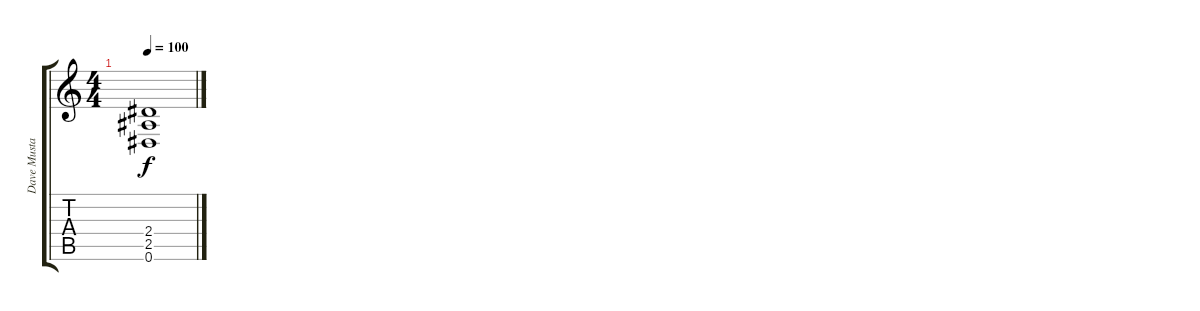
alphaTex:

\track ("Dave Mustaine" "Dave Musta") {instrument distortionguitar}
\staff {score tabs}
\tuning (Eb4 Bb3 Gb3 Db3 Ab2 Eb2) {hide}
\ts (4 4)
\tempo 100
\clef g2
\ks c
(2.4{t} 2.5{t} 0.6{t}).1{dy f}
